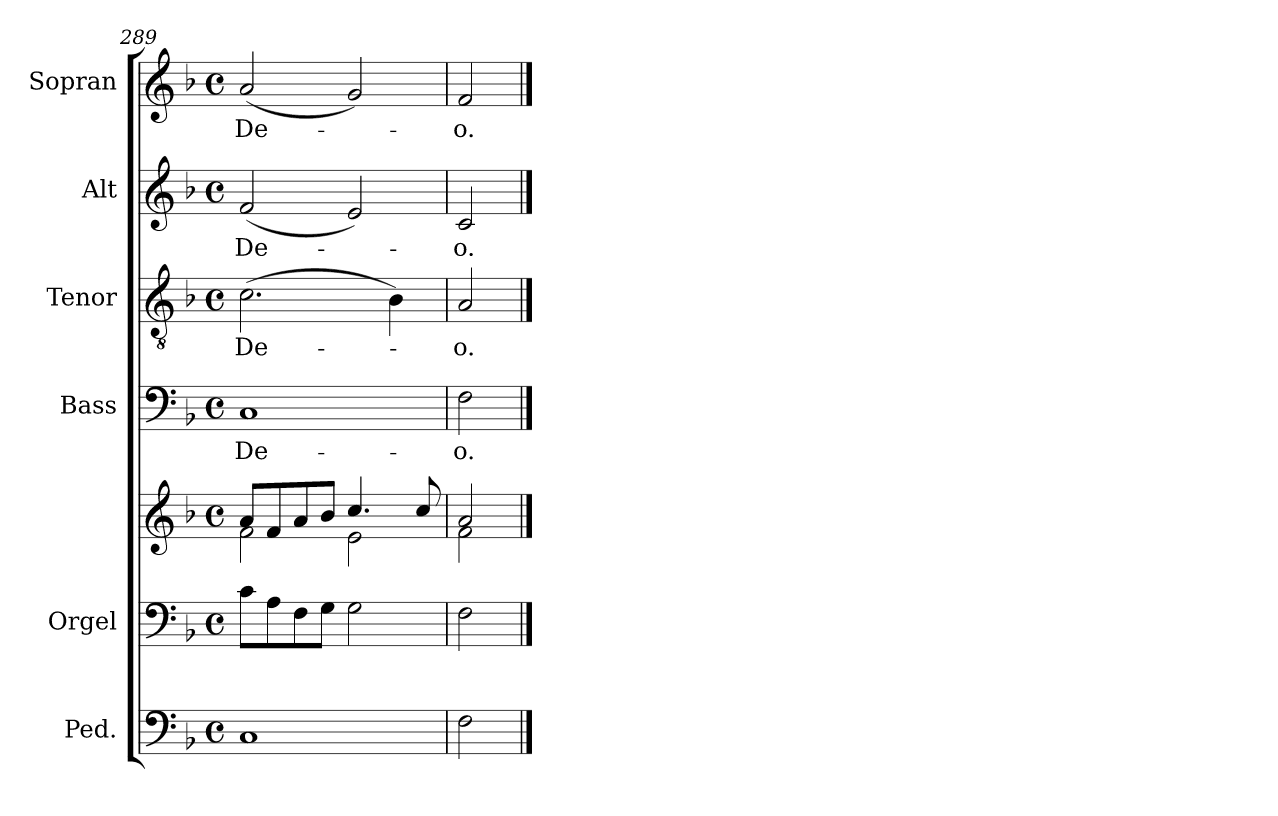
**kern	**kern	**kern	**kern	**text	**kern	**text	**kern	**text	**kern	**text
*part6	*part5	*part5	*part4	*part4	*part3	*part3	*part2	*part2	*part1	*part1
*staff7	*staff6	*staff5	*staff4	*staff4	*staff3	*staff3	*staff2	*staff2	*staff1	*staff1
*I"Ped.	*I"Orgel	*	*I"Bass	*	*I"Tenor	*	*I"Alt	*	*I"Sopran	*
*	*I'Org.	*	*I'B.	*	*I'T.	*	*I'A.	*	*I'S.	*
*clefF4	*clefF4	*clefG2	*clefF4	*	*clefGv2	*	*clefG2	*	*clefG2	*
*ITrd7c12	*	*	*	*	*	*	*	*	*	*
*k[b-]	*k[b-]	*k[b-]	*k[b-]	*	*k[b-]	*	*k[b-]	*	*k[b-]	*
*F:	*F:	*F:	*F:	*	*F:	*	*F:	*	*F:	*
*M4/4	*M4/4	*M4/4	*M4/4	*	*M4/4	*	*M4/4	*	*M4/4	*
*met(c)	*met(c)	*met(c)	*met(c)	*	*met(c)	*	*met(c)	*	*met(c)	*
=289	=289	=289	=289	=289	=289	=289	=289	=289	=289	=289
*	*	*^	*	*	*	*	*	*	*	*
!	!	!	!	!	!LO:LY:b	!	!LO:LY:b	!	!LO:LY:b	!	!LO:LY:b
1CC	8c\L	8a/L	2f\	1C	De-	(>2.c\	De-	(<2f/	De-	(<2a/	De-
.	8A\	8f/	.	.	.	.	.	.	.	.	.
.	8F\	8a/	.	.	.	.	.	.	.	.	.
.	8G\J	8b-/J	.	.	.	.	.	.	.	.	.
.	2G\	4.cc/	2e\	.	.	.	.	2e/)	.	2g/)	.
.	.	.	.	.	.	4B-\)	.	.	.	.	.
.	.	8cc/	.	.	.	.	.	.	.	.	.
=290	=290	=290	=290	=290	=290	=290	=290	=290	=290	=290	=290
!	!	!	!	!	!LO:LY:b	!	!LO:LY:b	!	!LO:LY:b	!	!LO:LY:b
2FF\	2F\	2a/	2f\	2F\	-o.	2A/	-o.	2c/	-o.	2f/	-o.
*	*	*v	*v	*	*	*	*	*	*	*	*
==	==	==	==	==	==	==	==	==	==	==
*-	*-	*-	*-	*-	*-	*-	*-	*-	*-	*-
